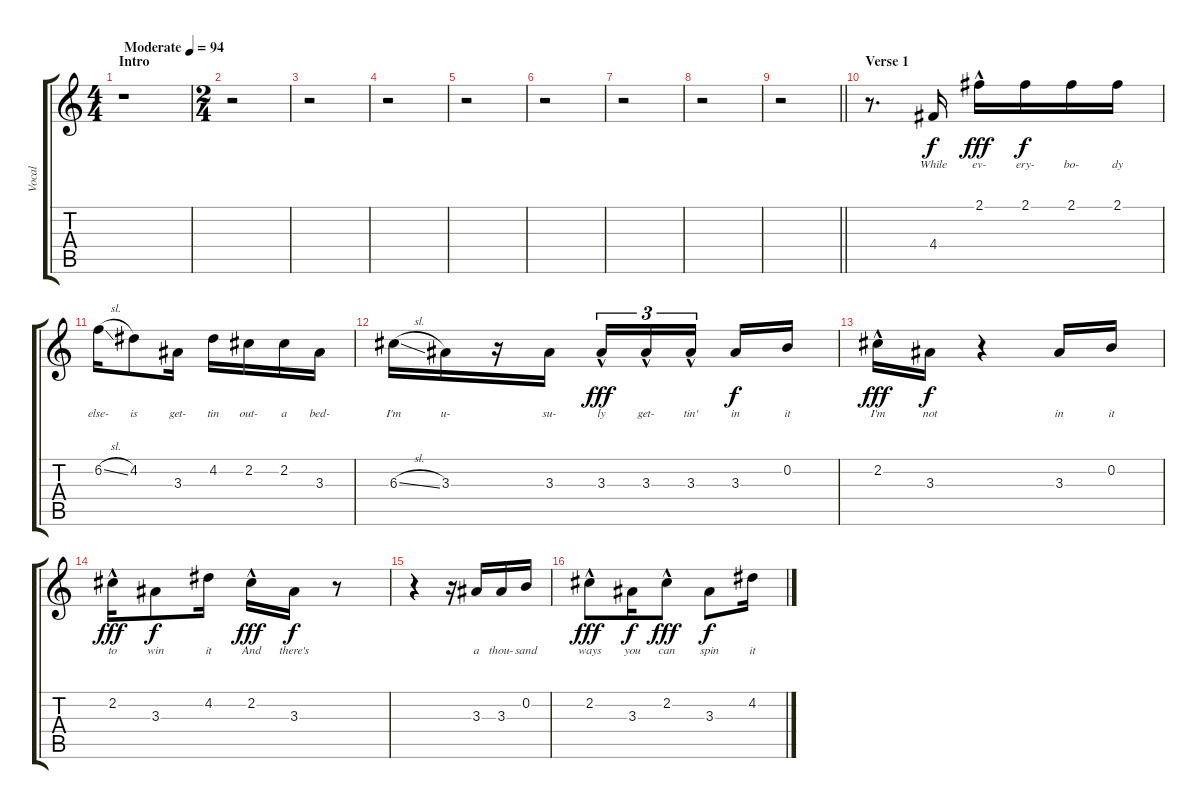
\track ("Vocal" "Vocal") {instrument overdrivenguitar}
\staff {score tabs}
\tuning (E4 B3 G3 D3 A2 E2) {hide}
\ts (4 4)
\section ("" "Intro")
\tempo (94 "Moderate")
\clef g2
\ks c
r.1{dy f instrument overdrivenguitar} |
\ts (2 4)
r.2 |
r.2 |
r.2 |
r.2 |
r.2 |
r.2 |
r.2 |
\barLineRight lightlight
r.2 |
\section ("" "Verse 1")
r.8{d} 4.4.16{lyrics (0 "While") lyrics (1 "") lyrics (2 "") lyrics (3 "") lyrics (4 "")} 2.1{hac}.16{lyrics (0 "ev-") lyrics (1 "") lyrics (2 "") lyrics (3 "") lyrics (4 "") dy fff} 2.1.16{lyrics (0 "ery-") lyrics (1 "") lyrics (2 "") lyrics (3 "") lyrics (4 "") dy f} 2.1.16{lyrics (0 "bo-") lyrics (1 "") lyrics (2 "") lyrics (3 "") lyrics (4 "")} 2.1.16{lyrics (0 "dy") lyrics (1 "") lyrics (2 "") lyrics (3 "") lyrics (4 "")} |
6.2{sl}.16{lyrics (0 "else-") lyrics (1 "") lyrics (2 "") lyrics (3 "") lyrics (4 "")} 4.2.8{lyrics (0 "is") lyrics (1 "") lyrics (2 "") lyrics (3 "") lyrics (4 "")} 3.3.16{lyrics (0 "get-") lyrics (1 "") lyrics (2 "") lyrics (3 "") lyrics (4 "")} 4.2.16{lyrics (0 "tin") lyrics (1 "") lyrics (2 "") lyrics (3 "") lyrics (4 "")} 2.2.16{lyrics (0 "out-") lyrics (1 "") lyrics (2 "") lyrics (3 "") lyrics (4 "")} 2.2.16{lyrics (0 "a") lyrics (1 "") lyrics (2 "") lyrics (3 "") lyrics (4 "")} 3.3.16{lyrics (0 "bed-") lyrics (1 "") lyrics (2 "") lyrics (3 "") lyrics (4 "")} |
6.3{sl}.16{lyrics (0 "I'm") lyrics (1 "") lyrics (2 "") lyrics (3 "") lyrics (4 "")} 3.3.16{lyrics (0 "u-") lyrics (1 "") lyrics (2 "") lyrics (3 "") lyrics (4 "")} r.16 3.3.16{lyrics (0 "su-") lyrics (1 "") lyrics (2 "") lyrics (3 "") lyrics (4 "")} 3.3{hac}.16{tu (3 2) lyrics (0 "ly") lyrics (1 "") lyrics (2 "") lyrics (3 "") lyrics (4 "") dy fff} 3.3{hac}.16{tu (3 2) lyrics (0 "get-") lyrics (1 "") lyrics (2 "") lyrics (3 "") lyrics (4 "")} 3.3{hac}.16{tu (3 2) lyrics (0 "tin'") lyrics (1 "") lyrics (2 "") lyrics (3 "") lyrics (4 "") beam splitsecondary} 3.3.16{lyrics (0 "in") lyrics (1 "") lyrics (2 "") lyrics (3 "") lyrics (4 "") dy f} 0.2.16{lyrics (0 "it") lyrics (1 "") lyrics (2 "") lyrics (3 "") lyrics (4 "")} |
2.2{hac}.16{lyrics (0 "I'm") lyrics (1 "") lyrics (2 "") lyrics (3 "") lyrics (4 "") dy fff} 3.3.16{lyrics (0 "not") lyrics (1 "") lyrics (2 "") lyrics (3 "") lyrics (4 "") dy f} r.4 3.3.16{lyrics (0 "in") lyrics (1 "") lyrics (2 "") lyrics (3 "") lyrics (4 "")} 0.2.16{lyrics (0 "it") lyrics (1 "") lyrics (2 "") lyrics (3 "") lyrics (4 "")} |
2.2{hac}.16{lyrics (0 "to") lyrics (1 "") lyrics (2 "") lyrics (3 "") lyrics (4 "") dy fff} 3.3.8{lyrics (0 "win") lyrics (1 "") lyrics (2 "") lyrics (3 "") lyrics (4 "") dy f} 4.2.16{lyrics (0 "it") lyrics (1 "") lyrics (2 "") lyrics (3 "") lyrics (4 "")} 2.2{hac}.16{lyrics (0 "And") lyrics (1 "") lyrics (2 "") lyrics (3 "") lyrics (4 "") dy fff} 3.3.16{lyrics (0 "there's") lyrics (1 "") lyrics (2 "") lyrics (3 "") lyrics (4 "") dy f} r.8 |
r.4 r.16 3.3.16{lyrics (0 "a") lyrics (1 "") lyrics (2 "") lyrics (3 "") lyrics (4 "")} 3.3.16{lyrics (0 "thou-") lyrics (1 "") lyrics (2 "") lyrics (3 "") lyrics (4 "")} 0.2.16{lyrics (0 "sand") lyrics (1 "") lyrics (2 "") lyrics (3 "") lyrics (4 "")} |
2.2{hac}.8{lyrics (0 "ways") lyrics (1 "") lyrics (2 "") lyrics (3 "") lyrics (4 "") dy fff} 3.3.16{lyrics (0 "you") lyrics (1 "") lyrics (2 "") lyrics (3 "") lyrics (4 "") dy f} 2.2{hac}.8{lyrics (0 "can") lyrics (1 "") lyrics (2 "") lyrics (3 "") lyrics (4 "") dy fff} 3.3.8{lyrics (0 "spin") lyrics (1 "") lyrics (2 "") lyrics (3 "") lyrics (4 "") dy f} 4.2.16{lyrics (0 "it") lyrics (1 "") lyrics (2 "") lyrics (3 "") lyrics (4 "")}
